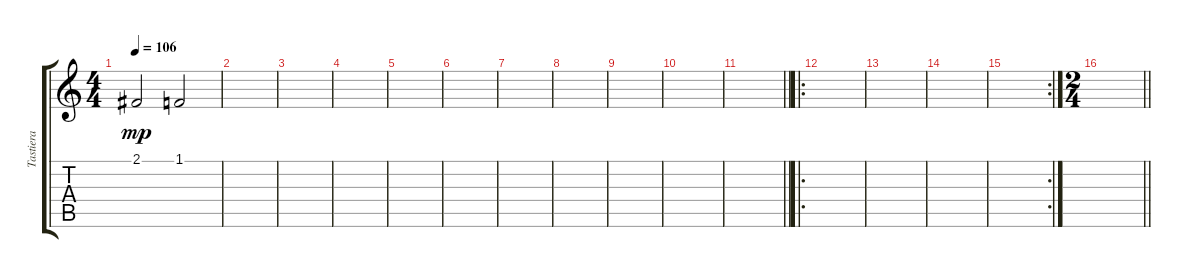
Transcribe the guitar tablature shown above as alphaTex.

\track ("Tastiera" "Tastiera") {instrument brightacousticpiano}
\staff {score tabs}
\tuning (E4 B3 G3 D3 A2 E2) {hide}
\ts (4 4)
\tempo 106
\clef g2
\ks c
2.1.2{dy mp} 1.1.2 |
|
|
|
|
|
|
|
|
|
\barLineRight lightlight
|
\ro
|
|
|
\rc 2
|
\ts (2 4)
\barLineRight lightlight
